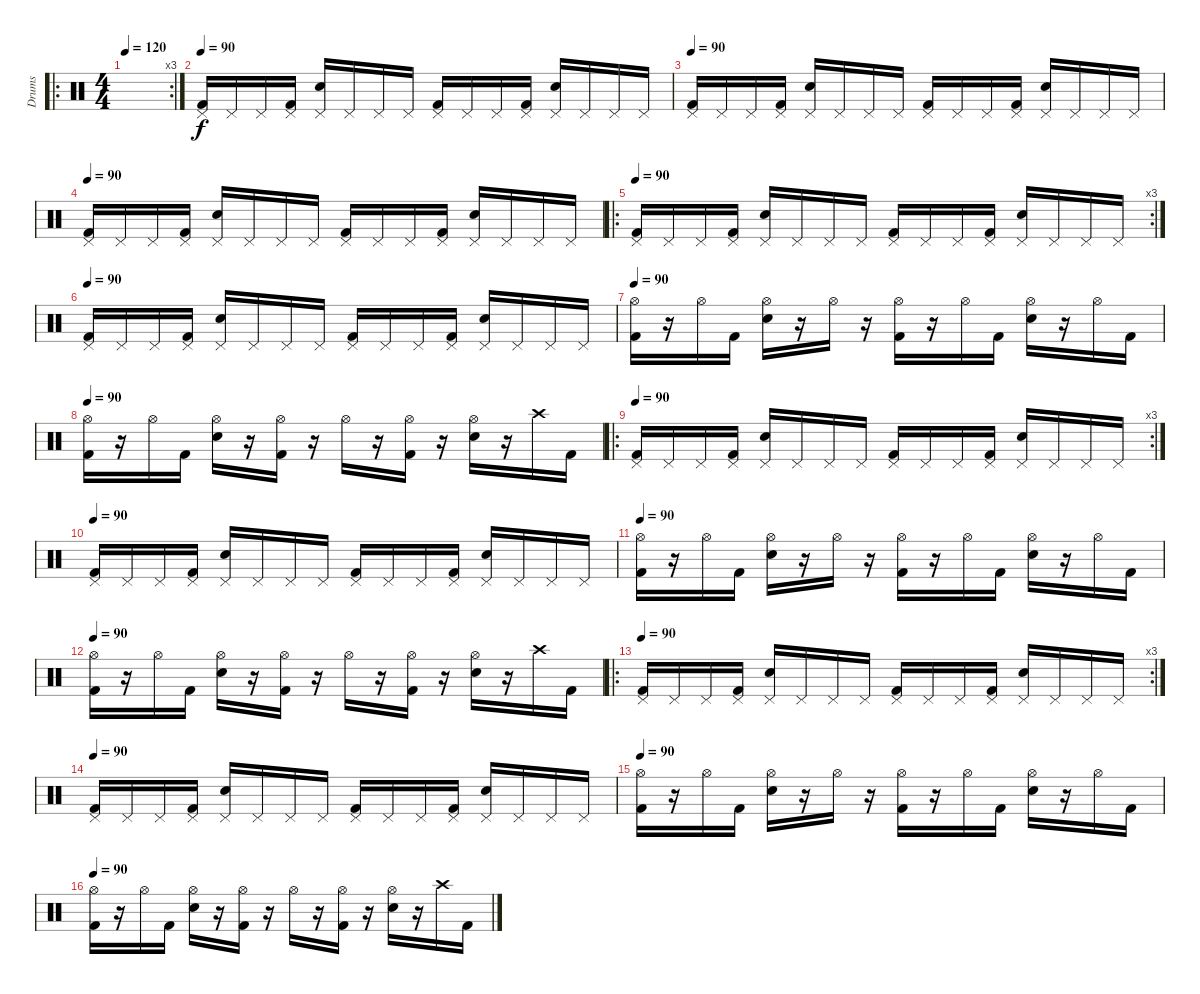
\track ("Drums" "Drums") {instrument percussion}
\staff {score}
\articulation defaults
\ro
\rc 3
\ts (4 4)
\tempo 120
\tempo 90
\tempo 120
\clef neutral
\ks c
|
\tempo 90
("Pedal Hi-Hat (hit)" "Kick (hit) 2").16{volume 6} "Pedal Hi-Hat (hit)".16 "Pedal Hi-Hat (hit)".16 ("Pedal Hi-Hat (hit)" "Kick (hit) 2").16 ("Pedal Hi-Hat (hit)" "Electric Snare (hit)").16 "Pedal Hi-Hat (hit)".16 "Pedal Hi-Hat (hit)".16 "Pedal Hi-Hat (hit)".16 ("Pedal Hi-Hat (hit)" "Kick (hit) 2").16 "Pedal Hi-Hat (hit)".16 "Pedal Hi-Hat (hit)".16 ("Pedal Hi-Hat (hit)" "Kick (hit) 2").16 ("Pedal Hi-Hat (hit)" "Electric Snare (hit)").16 "Pedal Hi-Hat (hit)".16 "Pedal Hi-Hat (hit)".16 "Pedal Hi-Hat (hit)".16 |
\tempo 90
("Pedal Hi-Hat (hit)" "Kick (hit) 2").16{volume 10} "Pedal Hi-Hat (hit)".16 "Pedal Hi-Hat (hit)".16 ("Pedal Hi-Hat (hit)" "Kick (hit) 2").16 ("Pedal Hi-Hat (hit)" "Electric Snare (hit)").16 "Pedal Hi-Hat (hit)".16 "Pedal Hi-Hat (hit)".16 "Pedal Hi-Hat (hit)".16 ("Pedal Hi-Hat (hit)" "Kick (hit) 2").16 "Pedal Hi-Hat (hit)".16 "Pedal Hi-Hat (hit)".16 ("Pedal Hi-Hat (hit)" "Kick (hit) 2").16 ("Pedal Hi-Hat (hit)" "Electric Snare (hit)").16 "Pedal Hi-Hat (hit)".16 "Pedal Hi-Hat (hit)".16 "Pedal Hi-Hat (hit)".16 |
\tempo 90
("Pedal Hi-Hat (hit)" "Kick (hit) 2").16{volume 12} "Pedal Hi-Hat (hit)".16 "Pedal Hi-Hat (hit)".16 ("Pedal Hi-Hat (hit)" "Kick (hit) 2").16 ("Pedal Hi-Hat (hit)" "Electric Snare (hit)").16 "Pedal Hi-Hat (hit)".16 "Pedal Hi-Hat (hit)".16 "Pedal Hi-Hat (hit)".16 ("Pedal Hi-Hat (hit)" "Kick (hit) 2").16 "Pedal Hi-Hat (hit)".16 "Pedal Hi-Hat (hit)".16 ("Pedal Hi-Hat (hit)" "Kick (hit) 2").16 ("Pedal Hi-Hat (hit)" "Electric Snare (hit)").16 "Pedal Hi-Hat (hit)".16 "Pedal Hi-Hat (hit)".16 "Pedal Hi-Hat (hit)".16 |
\ro
\rc 3
\tempo 90
("Pedal Hi-Hat (hit)" "Kick (hit) 2").16{volume 13} "Pedal Hi-Hat (hit)".16 "Pedal Hi-Hat (hit)".16 ("Pedal Hi-Hat (hit)" "Kick (hit) 2").16 ("Pedal Hi-Hat (hit)" "Electric Snare (hit)").16 "Pedal Hi-Hat (hit)".16 "Pedal Hi-Hat (hit)".16 "Pedal Hi-Hat (hit)".16 ("Pedal Hi-Hat (hit)" "Kick (hit) 2").16 "Pedal Hi-Hat (hit)".16 "Pedal Hi-Hat (hit)".16 ("Pedal Hi-Hat (hit)" "Kick (hit) 2").16 ("Pedal Hi-Hat (hit)" "Electric Snare (hit)").16 "Pedal Hi-Hat (hit)".16 "Pedal Hi-Hat (hit)".16 "Pedal Hi-Hat (hit)".16 |
\tempo 90
("Pedal Hi-Hat (hit)" "Kick (hit) 2").16 "Pedal Hi-Hat (hit)".16 "Pedal Hi-Hat (hit)".16 ("Pedal Hi-Hat (hit)" "Kick (hit) 2").16 ("Pedal Hi-Hat (hit)" "Electric Snare (hit)").16 "Pedal Hi-Hat (hit)".16 "Pedal Hi-Hat (hit)".16 "Pedal Hi-Hat (hit)".16 ("Pedal Hi-Hat (hit)" "Kick (hit) 2").16 "Pedal Hi-Hat (hit)".16 "Pedal Hi-Hat (hit)".16 ("Pedal Hi-Hat (hit)" "Kick (hit) 2").16 ("Pedal Hi-Hat (hit)" "Electric Snare (hit)").16 "Pedal Hi-Hat (hit)".16 "Pedal Hi-Hat (hit)".16 "Pedal Hi-Hat (hit)".16 |
\tempo 90
("Hi-Hat (open)" "Kick (hit) 2").16 r.16 "Hi-Hat (open)".16 "Kick (hit) 2".16 ("Hi-Hat (open)" "Electric Snare (hit)").16 r.16 "Hi-Hat (open)".16 r.16 ("Hi-Hat (open)" "Kick (hit) 2").16 r.16 "Hi-Hat (open)".16 "Kick (hit) 2".16 ("Hi-Hat (open)" "Electric Snare (hit)").16 r.16 "Hi-Hat (open)".16 "Kick (hit) 2".16 |
\tempo 90
("Hi-Hat (open)" "Kick (hit) 2").16 r.16 "Hi-Hat (open)".16 "Kick (hit) 2".16 ("Hi-Hat (open)" "Electric Snare (hit)").16 r.16 ("Hi-Hat (open)" "Kick (hit) 2").16 r.16 "Hi-Hat (open)".16 r.16 ("Hi-Hat (open)" "Kick (hit) 2").16 r.16 ("Hi-Hat (open)" "Electric Snare (hit)").16 r.16 "Crash high (hit)".16 "Kick (hit) 2".16 |
\ro
\rc 3
\tempo 90
("Pedal Hi-Hat (hit)" "Kick (hit) 2").16{volume 16} "Pedal Hi-Hat (hit)".16 "Pedal Hi-Hat (hit)".16 ("Pedal Hi-Hat (hit)" "Kick (hit) 2").16 ("Pedal Hi-Hat (hit)" "Electric Snare (hit)").16 "Pedal Hi-Hat (hit)".16 "Pedal Hi-Hat (hit)".16 "Pedal Hi-Hat (hit)".16 ("Pedal Hi-Hat (hit)" "Kick (hit) 2").16 "Pedal Hi-Hat (hit)".16 "Pedal Hi-Hat (hit)".16 ("Pedal Hi-Hat (hit)" "Kick (hit) 2").16 ("Pedal Hi-Hat (hit)" "Electric Snare (hit)").16 "Pedal Hi-Hat (hit)".16 "Pedal Hi-Hat (hit)".16 "Pedal Hi-Hat (hit)".16 |
\tempo 90
("Pedal Hi-Hat (hit)" "Kick (hit) 2").16 "Pedal Hi-Hat (hit)".16 "Pedal Hi-Hat (hit)".16 ("Pedal Hi-Hat (hit)" "Kick (hit) 2").16 ("Pedal Hi-Hat (hit)" "Electric Snare (hit)").16 "Pedal Hi-Hat (hit)".16 "Pedal Hi-Hat (hit)".16 "Pedal Hi-Hat (hit)".16 ("Pedal Hi-Hat (hit)" "Kick (hit) 2").16 "Pedal Hi-Hat (hit)".16 "Pedal Hi-Hat (hit)".16 ("Pedal Hi-Hat (hit)" "Kick (hit) 2").16 ("Pedal Hi-Hat (hit)" "Electric Snare (hit)").16 "Pedal Hi-Hat (hit)".16 "Pedal Hi-Hat (hit)".16 "Pedal Hi-Hat (hit)".16 |
\tempo 90
("Hi-Hat (open)" "Kick (hit) 2").16 r.16 "Hi-Hat (open)".16 "Kick (hit) 2".16 ("Hi-Hat (open)" "Electric Snare (hit)").16 r.16 "Hi-Hat (open)".16 r.16 ("Hi-Hat (open)" "Kick (hit) 2").16 r.16 "Hi-Hat (open)".16 "Kick (hit) 2".16 ("Hi-Hat (open)" "Electric Snare (hit)").16 r.16 "Hi-Hat (open)".16 "Kick (hit) 2".16 |
\tempo 90
("Hi-Hat (open)" "Kick (hit) 2").16 r.16 "Hi-Hat (open)".16 "Kick (hit) 2".16 ("Hi-Hat (open)" "Electric Snare (hit)").16 r.16 ("Hi-Hat (open)" "Kick (hit) 2").16 r.16 "Hi-Hat (open)".16 r.16 ("Hi-Hat (open)" "Kick (hit) 2").16 r.16 ("Hi-Hat (open)" "Electric Snare (hit)").16 r.16 "Crash high (hit)".16 "Kick (hit) 2".16 |
\ro
\rc 3
\tempo 90
("Pedal Hi-Hat (hit)" "Kick (hit) 2").16{volume 16} "Pedal Hi-Hat (hit)".16 "Pedal Hi-Hat (hit)".16 ("Pedal Hi-Hat (hit)" "Kick (hit) 2").16 ("Pedal Hi-Hat (hit)" "Electric Snare (hit)").16 "Pedal Hi-Hat (hit)".16 "Pedal Hi-Hat (hit)".16 "Pedal Hi-Hat (hit)".16 ("Pedal Hi-Hat (hit)" "Kick (hit) 2").16 "Pedal Hi-Hat (hit)".16 "Pedal Hi-Hat (hit)".16 ("Pedal Hi-Hat (hit)" "Kick (hit) 2").16 ("Pedal Hi-Hat (hit)" "Electric Snare (hit)").16 "Pedal Hi-Hat (hit)".16 "Pedal Hi-Hat (hit)".16 "Pedal Hi-Hat (hit)".16 |
\tempo 90
("Pedal Hi-Hat (hit)" "Kick (hit) 2").16 "Pedal Hi-Hat (hit)".16 "Pedal Hi-Hat (hit)".16 ("Pedal Hi-Hat (hit)" "Kick (hit) 2").16 ("Pedal Hi-Hat (hit)" "Electric Snare (hit)").16 "Pedal Hi-Hat (hit)".16 "Pedal Hi-Hat (hit)".16 "Pedal Hi-Hat (hit)".16 ("Pedal Hi-Hat (hit)" "Kick (hit) 2").16 "Pedal Hi-Hat (hit)".16 "Pedal Hi-Hat (hit)".16 ("Pedal Hi-Hat (hit)" "Kick (hit) 2").16 ("Pedal Hi-Hat (hit)" "Electric Snare (hit)").16 "Pedal Hi-Hat (hit)".16 "Pedal Hi-Hat (hit)".16 "Pedal Hi-Hat (hit)".16 |
\tempo 90
("Hi-Hat (open)" "Kick (hit) 2").16 r.16 "Hi-Hat (open)".16 "Kick (hit) 2".16 ("Hi-Hat (open)" "Electric Snare (hit)").16 r.16 "Hi-Hat (open)".16 r.16 ("Hi-Hat (open)" "Kick (hit) 2").16 r.16 "Hi-Hat (open)".16 "Kick (hit) 2".16 ("Hi-Hat (open)" "Electric Snare (hit)").16 r.16 "Hi-Hat (open)".16 "Kick (hit) 2".16 |
\tempo 90
("Hi-Hat (open)" "Kick (hit) 2").16 r.16 "Hi-Hat (open)".16 "Kick (hit) 2".16 ("Hi-Hat (open)" "Electric Snare (hit)").16 r.16 ("Hi-Hat (open)" "Kick (hit) 2").16 r.16 "Hi-Hat (open)".16 r.16 ("Hi-Hat (open)" "Kick (hit) 2").16 r.16 ("Hi-Hat (open)" "Electric Snare (hit)").16 r.16 "Crash high (hit)".16 "Kick (hit) 2".16
